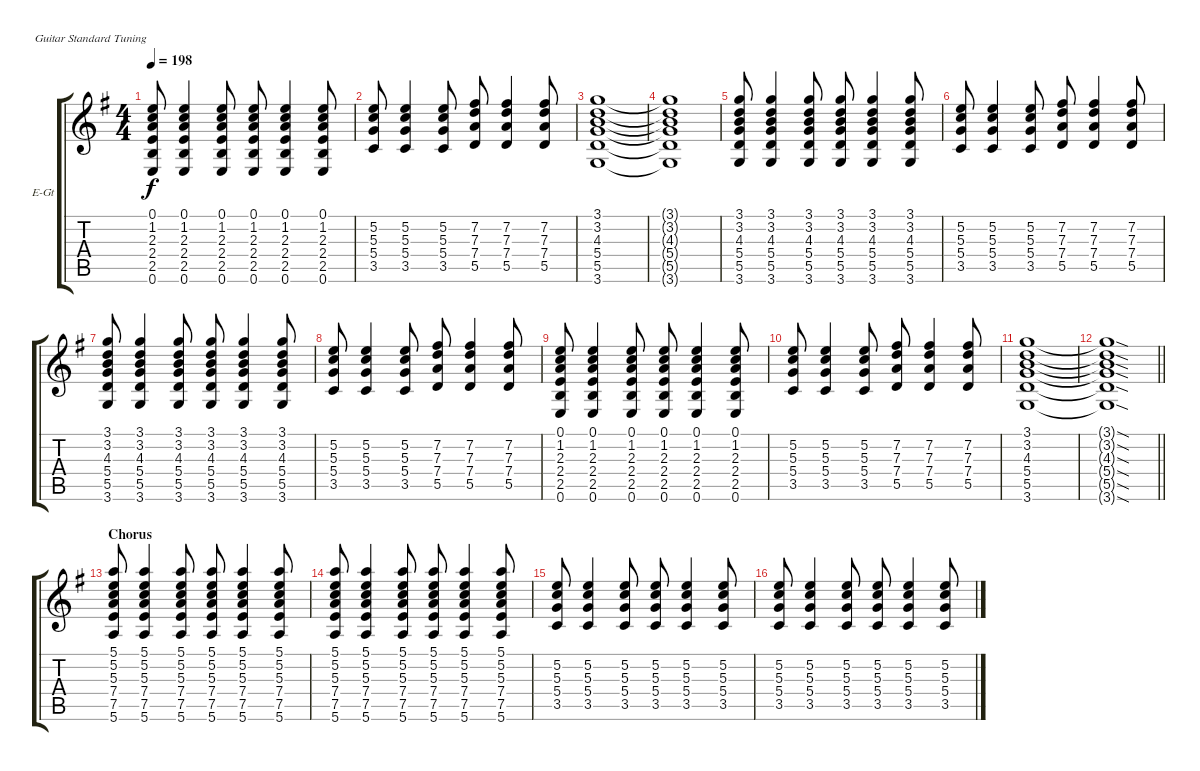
\defaultSystemsLayout 4
\bracketExtendMode groupsimilarinstruments
\firstSystemTrackNameOrientation horizontal
\otherSystemsTrackNameOrientation horizontal
\track ("Guitar 2" "E-Gt") {instrument distortionguitar}
\staff {score tabs}
\tuning (E4 B3 G3 D3 A2 E2)
\ts (4 4)
\tempo 198
\clef g2
\ks g
(0.6 2.5 2.4 2.3 1.2 0.1).8{dy f} (0.6 2.5 2.4 2.3 1.2 0.1).4 (0.6 2.5 2.4 2.3 1.2 0.1).8 (0.6 2.5 2.4 2.3 1.2 0.1).8 (0.6 2.5 2.4 2.3 1.2 0.1).4 (0.6 2.5 2.4 2.3 1.2 0.1).8 |
(3.5 5.4 5.3 5.2).8 (3.5 5.4 5.3 5.2).4 (3.5 5.4 5.3 5.2).8 (5.5 7.4 7.3 7.2).8 (5.5 7.4 7.3 7.2).4 (5.5 7.4 7.3 7.2).8 |
(3.6 5.5 5.4 4.3 3.2 3.1).1 |
(3.6{t} 5.5{t} 5.4{t} 4.3{t} 3.2{t} 3.1{t}).1 |
(3.6 5.5 5.4 4.3 3.2 3.1).8 (3.6 5.5 5.4 4.3 3.2 3.1).4 (3.6 5.5 5.4 4.3 3.2 3.1).8 (3.6 5.5 5.4 4.3 3.2 3.1).8 (3.6 5.5 5.4 4.3 3.2 3.1).4 (3.6 5.5 5.4 4.3 3.2 3.1).8 |
(3.5 5.4 5.3 5.2).8 (3.5 5.4 5.3 5.2).4 (3.5 5.4 5.3 5.2).8 (5.5 7.4 7.3 7.2).8 (5.5 7.4 7.3 7.2).4 (5.5 7.4 7.3 7.2).8 |
(3.6 5.5 5.4 4.3 3.2 3.1).8 (3.6 5.5 5.4 4.3 3.2 3.1).4 (3.6 5.5 5.4 4.3 3.2 3.1).8 (3.6 5.5 5.4 4.3 3.2 3.1).8 (3.6 5.5 5.4 4.3 3.2 3.1).4 (3.6 5.5 5.4 4.3 3.2 3.1).8 |
(3.5 5.4 5.3 5.2).8 (3.5 5.4 5.3 5.2).4 (3.5 5.4 5.3 5.2).8 (5.5 7.4 7.3 7.2).8 (5.5 7.4 7.3 7.2).4 (5.5 7.4 7.3 7.2).8 |
(0.6 2.5 2.4 2.3 1.2 0.1).8 (0.6 2.5 2.4 2.3 1.2 0.1).4 (0.6 2.5 2.4 2.3 1.2 0.1).8 (0.6 2.5 2.4 2.3 1.2 0.1).8 (0.6 2.5 2.4 2.3 1.2 0.1).4 (0.6 2.5 2.4 2.3 1.2 0.1).8 |
(3.5 5.4 5.3 5.2).8 (3.5 5.4 5.3 5.2).4 (3.5 5.4 5.3 5.2).8 (5.5 7.4 7.3 7.2).8 (5.5 7.4 7.3 7.2).4 (5.5 7.4 7.3 7.2).8 |
(3.6 5.5 5.4 4.3 3.2 3.1).1 |
\barLineRight lightlight
(3.6{sod t} 5.5{sod t} 5.4{sod t} 4.3{sod t} 3.2{sod t} 3.1{sod t}).1 |
\section ("" "Chorus")
(7.5 7.4 5.3 5.2 5.6 5.1).8 (7.5 7.4 5.3 5.2 5.6 5.1).4 (7.5 7.4 5.3 5.2 5.6 5.1).8 (7.5 7.4 5.3 5.2 5.6 5.1).8 (7.5 7.4 5.3 5.2 5.6 5.1).4 (7.5 7.4 5.3 5.2 5.6 5.1).8 |
(7.5 7.4 5.3 5.2 5.6 5.1).8 (7.5 7.4 5.3 5.2 5.6 5.1).4 (7.5 7.4 5.3 5.2 5.6 5.1).8 (7.5 7.4 5.3 5.2 5.6 5.1).8 (7.5 7.4 5.3 5.2 5.6 5.1).4 (7.5 7.4 5.3 5.2 5.6 5.1).8 |
(3.5 5.4 5.3 5.2).8 (3.5 5.4 5.3 5.2).4 (3.5 5.4 5.3 5.2).8 (3.5 5.4 5.3 5.2).8 (3.5 5.4 5.3 5.2).4 (3.5 5.4 5.3 5.2).8 |
(3.5 5.4 5.3 5.2).8 (3.5 5.4 5.3 5.2).4 (3.5 5.4 5.3 5.2).8 (3.5 5.4 5.3 5.2).8 (3.5 5.4 5.3 5.2).4 (3.5 5.4 5.3 5.2).8
